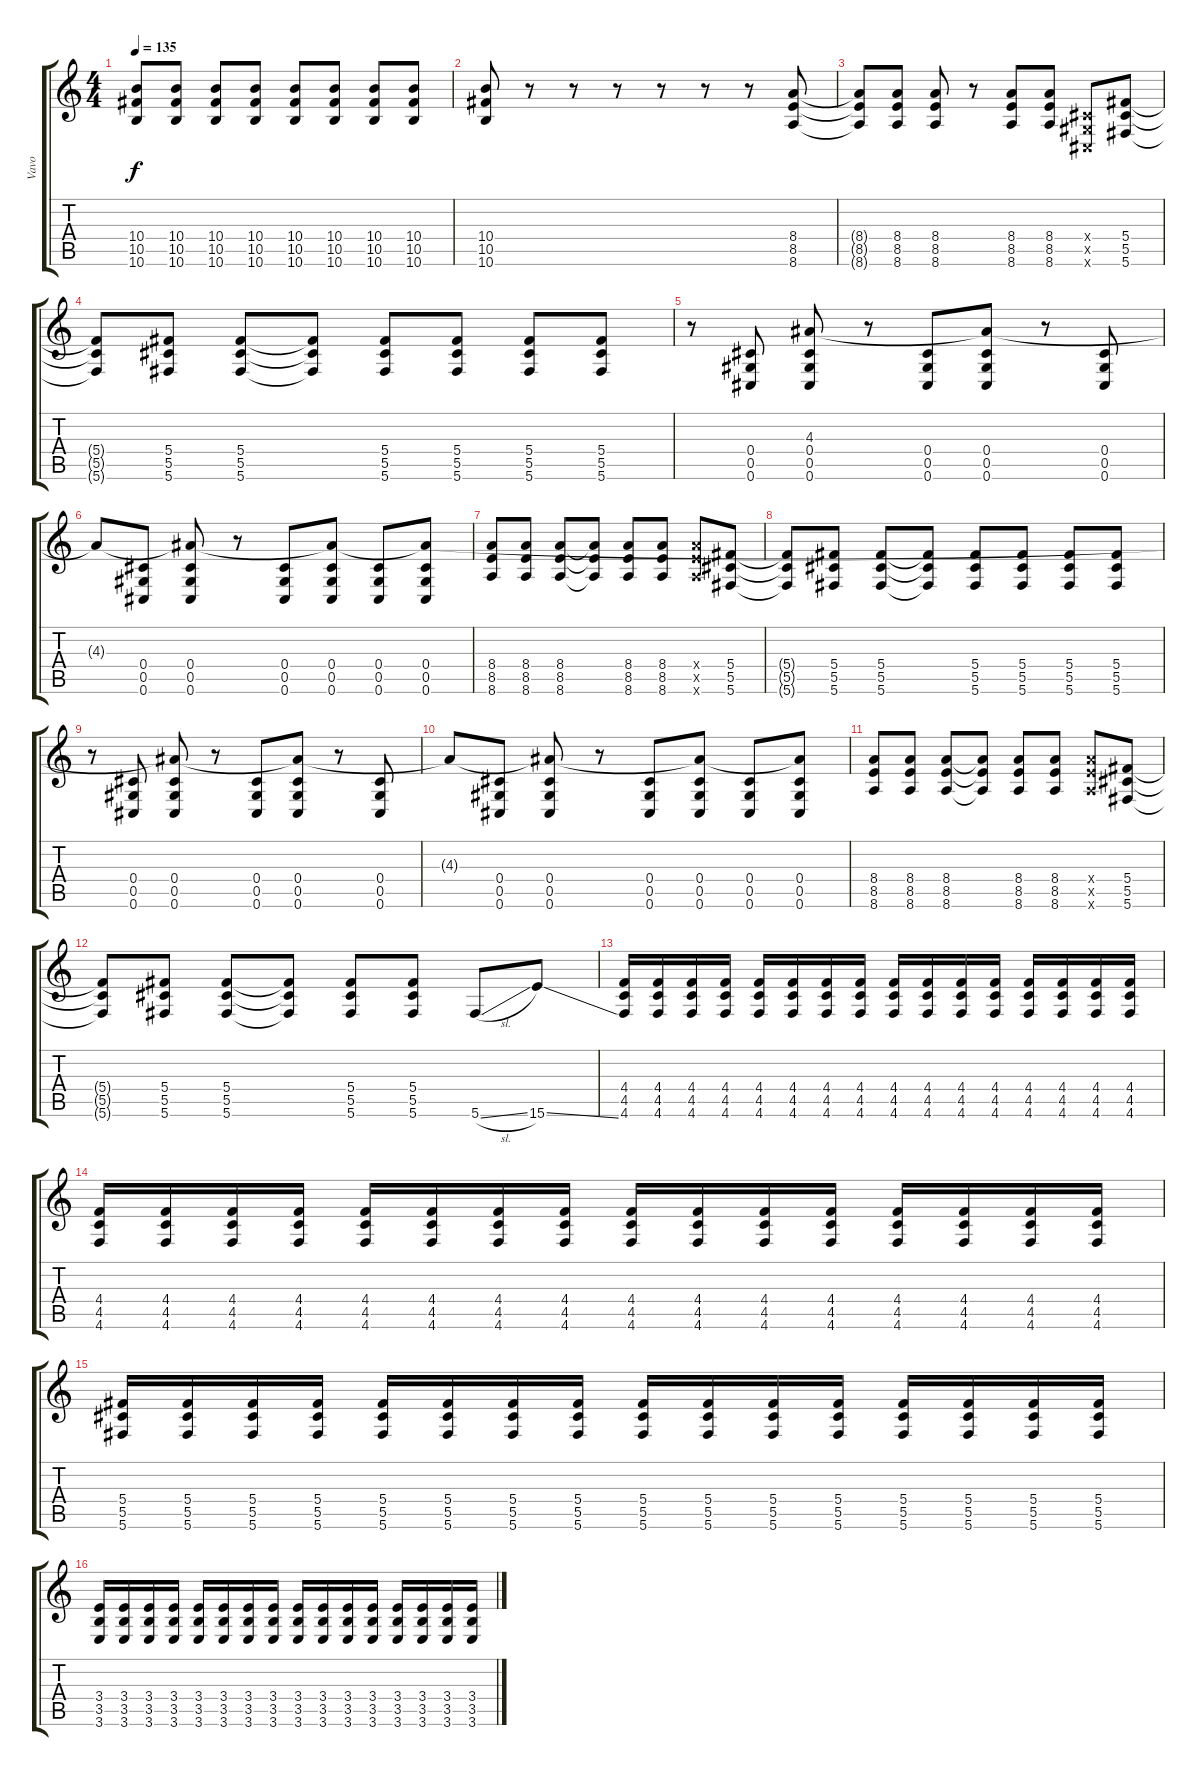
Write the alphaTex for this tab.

\track ("Vavo" "Vavo") {instrument overdrivenguitar}
\staff {score tabs}
\tuning (Eb4 Bb3 Gb3 Db3 Ab2 Db2) {hide}
\ts (4 4)
\tempo 135
\clef g2
\ks c
(10.4 10.5 10.6).8{dy f} (10.4 10.5 10.6).8 (10.4 10.5 10.6).8 (10.4 10.5 10.6).8 (10.4 10.5 10.6).8 (10.4 10.5 10.6).8 (10.4 10.5 10.6).8 (10.4 10.5 10.6).8 |
(10.4 10.5 10.6).8 r.8 r.8 r.8 r.8 r.8 r.8 (8.4 8.5 8.6).8 |
(8.4{t} 8.5{t} 8.6{t}).8 (8.4 8.5 8.6).8 (8.4 8.5 8.6).8 r.8 (8.4 8.5 8.6).8 (8.4 8.5 8.6).8 (0.4{x} 0.5{x} 0.6{x}).8 (5.4 5.5 5.6).8 |
(5.4{t} 5.5{t} 5.6{t}).8 (5.4 5.5 5.6).8 (5.4 5.5 5.6).8 (5.4{t} 5.5{t} 5.6{t}).8 (5.4 5.5 5.6).8 (5.4 5.5 5.6).8 (5.4 5.5 5.6).8 (5.4 5.5 5.6).8 |
r.8 (0.4 0.5 0.6).8 (4.3 0.4 0.5 0.6).8 r.8 (0.4 0.5 0.6).8 (4.3{t} 0.4 0.5 0.6).8 r.8 (0.4 0.5 0.6).8 |
4.3{t}.8 (0.4 0.5 0.6).8 (4.3{t} 0.4 0.5 0.6).8 r.8 (0.4 0.5 0.6).8 (4.3{t} 0.4 0.5 0.6).8 (0.4 0.5 0.6).8 (4.3{t} 0.4 0.5 0.6).8 |
(8.4 8.5 8.6).8 (8.4 8.5 8.6).8 (8.4 8.5 8.6).8 (8.4{t} 8.5{t} 8.6{t}).8 (8.4 8.5 8.6).8 (8.4 8.5 8.6).8 (8.4{x} 8.5{x} 8.6{x}).8 (5.4 5.5 5.6).8 |
(5.4{t} 5.5{t} 5.6{t}).8 (5.4 5.5 5.6).8 (5.4 5.5 5.6).8 (5.4{t} 5.5{t} 5.6{t}).8 (5.4 5.5 5.6).8 (5.4 5.5 5.6).8 (5.4 5.5 5.6).8 (5.4 5.5 5.6).8 |
r.8 (0.4 0.5 0.6).8 (4.3{t} 0.4 0.5 0.6).8 r.8 (0.4 0.5 0.6).8 (4.3{t} 0.4 0.5 0.6).8 r.8 (0.4 0.5 0.6).8 |
4.3{t}.8 (0.4 0.5 0.6).8 (4.3{t} 0.4 0.5 0.6).8 r.8 (0.4 0.5 0.6).8 (4.3{t} 0.4 0.5 0.6).8 (0.4 0.5 0.6).8 (4.3{t} 0.4 0.5 0.6).8 |
(8.4 8.5 8.6).8 (8.4 8.5 8.6).8 (8.4 8.5 8.6).8 (8.4{t} 8.5{t} 8.6{t}).8 (8.4 8.5 8.6).8 (8.4 8.5 8.6).8 (8.4{x} 8.5{x} 8.6{x}).8 (5.4 5.5 5.6).8 |
(5.4{t} 5.5{t} 5.6{t}).8 (5.4 5.5 5.6).8 (5.4 5.5 5.6).8 (5.4{t} 5.5{t} 5.6{t}).8 (5.4 5.5 5.6).8 (5.4 5.5 5.6).8 5.6{sl}.8 15.6{ss}.8 |
(4.4 4.5 4.6).16 (4.4 4.5 4.6).16 (4.4 4.5 4.6).16 (4.4 4.5 4.6).16 (4.4 4.5 4.6).16 (4.4 4.5 4.6).16 (4.4 4.5 4.6).16 (4.4 4.5 4.6).16 (4.4 4.5 4.6).16 (4.4 4.5 4.6).16 (4.4 4.5 4.6).16 (4.4 4.5 4.6).16 (4.4 4.5 4.6).16 (4.4 4.5 4.6).16 (4.4 4.5 4.6).16 (4.4 4.5 4.6).16 |
(4.4 4.5 4.6).16 (4.4 4.5 4.6).16 (4.4 4.5 4.6).16 (4.4 4.5 4.6).16 (4.4 4.5 4.6).16 (4.4 4.5 4.6).16 (4.4 4.5 4.6).16 (4.4 4.5 4.6).16 (4.4 4.5 4.6).16 (4.4 4.5 4.6).16 (4.4 4.5 4.6).16 (4.4 4.5 4.6).16 (4.4 4.5 4.6).16 (4.4 4.5 4.6).16 (4.4 4.5 4.6).16 (4.4 4.5 4.6).16 |
(5.4 5.5 5.6).16 (5.4 5.5 5.6).16 (5.4 5.5 5.6).16 (5.4 5.5 5.6).16 (5.4 5.5 5.6).16 (5.4 5.5 5.6).16 (5.4 5.5 5.6).16 (5.4 5.5 5.6).16 (5.4 5.5 5.6).16 (5.4 5.5 5.6).16 (5.4 5.5 5.6).16 (5.4 5.5 5.6).16 (5.4 5.5 5.6).16 (5.4 5.5 5.6).16 (5.4 5.5 5.6).16 (5.4 5.5 5.6).16 |
(3.4 3.5 3.6).16 (3.4 3.5 3.6).16 (3.4 3.5 3.6).16 (3.4 3.5 3.6).16 (3.4 3.5 3.6).16 (3.4 3.5 3.6).16 (3.4 3.5 3.6).16 (3.4 3.5 3.6).16 (3.4 3.5 3.6).16 (3.4 3.5 3.6).16 (3.4 3.5 3.6).16 (3.4 3.5 3.6).16 (3.4 3.5 3.6).16 (3.4 3.5 3.6).16 (3.4 3.5 3.6).16 (3.4 3.5 3.6).16
